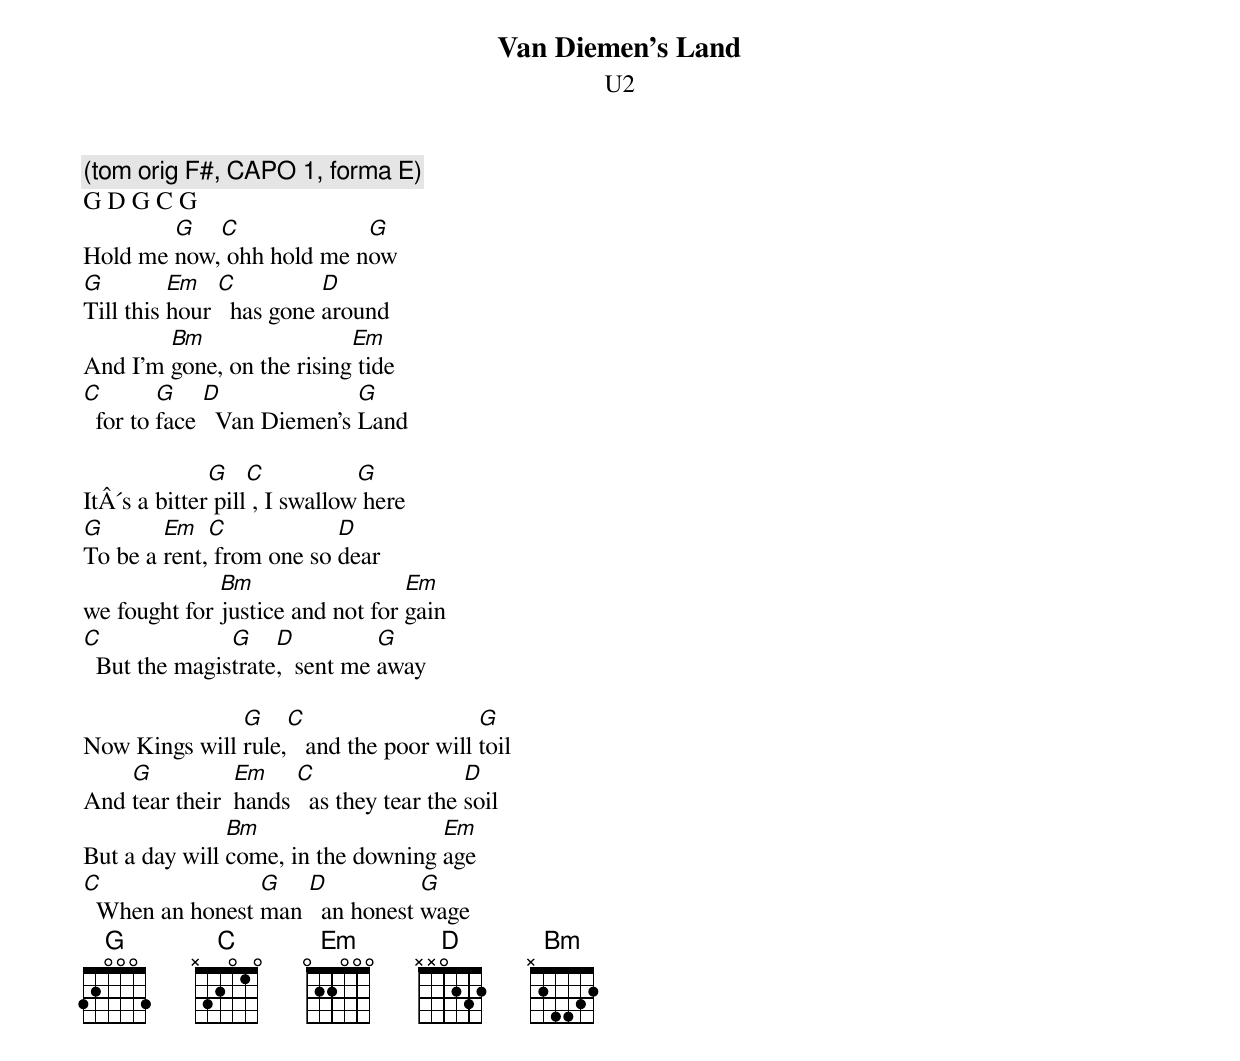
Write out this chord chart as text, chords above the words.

Van Diemen's Land
U2

(tom orig F#, CAPO 1, forma E)
G D G C G
        G   C             G
Hold me now, ohh hold me now
G         Em   C          D
Till this hour   has gone around
        Bm                 Em
And I'm gone, on the rising tide
C        G    D              G
  for to face   Van Diemen's Land

              G    C           G
ItÂ´s a bitter pill , I swallow here
G       Em   C            D
To be a rent, from one so dear
              Bm                  Em
we fought for justice and not for gain
C              G    D          G
  But the magistrate,  sent me away

               G    C                    G
Now Kings will rule,   and the poor will toil
    G           Em    C                  D
And tear their  hands   as they tear the soil
               Bm                   Em
But a day will come, in the downing age
C                G   D           G
  When an honest man   an honest wage
